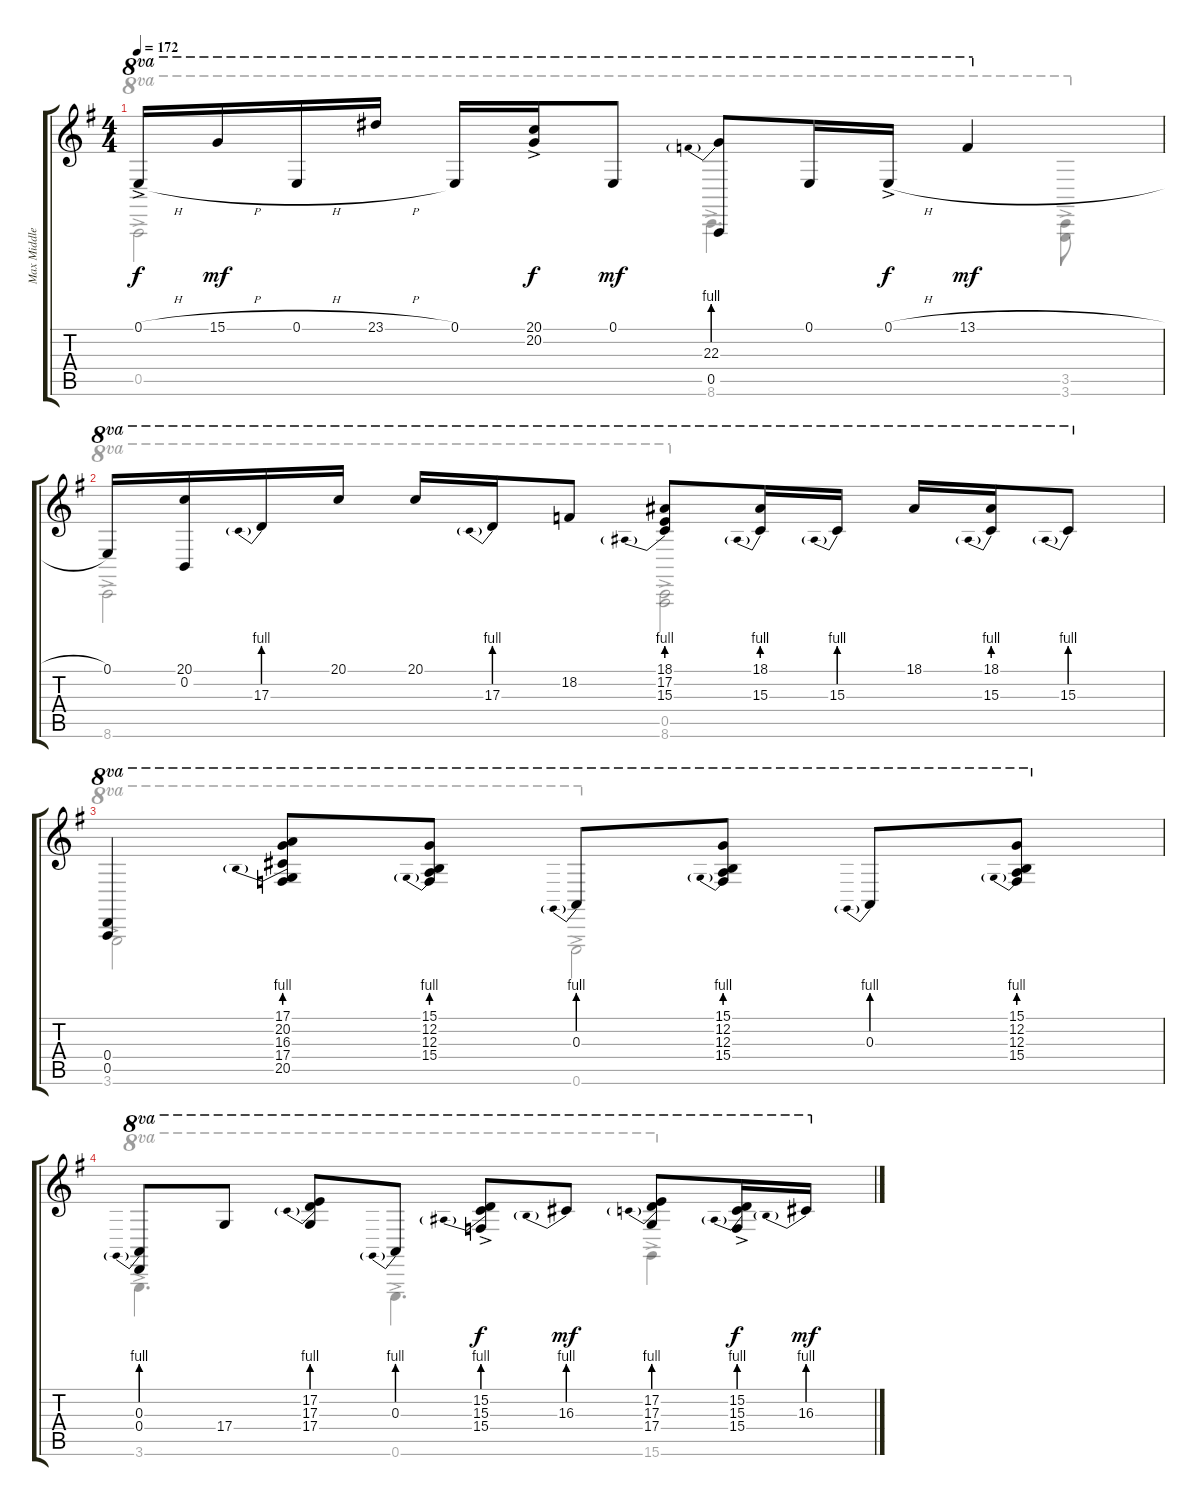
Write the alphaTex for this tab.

\track ("Max Middleton" "Max Middle") {instrument acousticgrandpiano}
\staff {score tabs}
\tuning (E4 B3 G3 D3 A2 E2) {hide}
\voice
\ts (4 4)
\tempo 172
\clef g2
\ks g
0.1{h ac}.16{ot 8va dy f} 15.1{h}.16{ot 8va dy mf} 0.1{h}.16{ot 8va} 23.1{h}.16{ot 8va} 0.1.16{ot 8va} (20.1{ac} 20.2{ac}).16{ot 8va dy f} 0.1.8{ot 8va dy mf} (22.3{be (prebend 0 4 60 4)} 0.5).8{ot 8va} 0.1.16{ot 8va} 0.1{h ac}.16{ot 8va dy f} 13.1{h}.4{ot 8va dy mf} |
0.1.16{ot 8va} (20.1 0.2).16{ot 8va} 17.3{be (prebend 0 4 60 4)}.16{ot 8va} 20.1.16{ot 8va} 20.1.16{ot 8va} 17.3{be (prebend 0 4 60 4)}.16{ot 8va} 18.2.8{ot 8va} (18.1 17.2 15.3{be (prebend 0 4 60 4)}).8{ot 8va} (18.1 15.3{be (prebend 0 4 60 4)}).16{ot 8va} 15.3{be (prebend 0 4 60 4)}.16{ot 8va} 18.1.16{ot 8va} (18.1 15.3{be (prebend 0 4 60 4)}).16{ot 8va} 15.3{be (prebend 0 4 60 4)}.8{ot 8va} |
(0.4 0.5).4{ot 8va} (17.1 20.2 16.3{be (prebend 0 4 60 4)} 17.4 20.5).8{ot 8va} (15.1 12.2 12.3{be (prebend 0 4 60 4)} 15.4).8{ot 8va} 0.3{be (prebend 0 4 60 4)}.8{ot 8va} (15.1 12.2 12.3{be (prebend 0 4 60 4)} 15.4).8{ot 8va} 0.3{be (prebend 0 4 60 4)}.8{ot 8va} (15.1 12.2 12.3{be (prebend 0 4 60 4)} 15.4).8{ot 8va} |
(0.3{be (prebend 0 4 60 4)} 0.4).8{ot 8va} 17.4.8{ot 8va} (17.2 17.3{be (prebend 0 4 60 4)} 17.4).8{ot 8va} 0.3{be (prebend 0 4 60 4)}.8{ot 8va} (15.2{ac} 15.3{be (prebend 0 4 60 4) ac} 15.4{ac}).8{ot 8va dy f} 16.3{be (prebend 0 4 60 4)}.8{ot 8va dy mf} (17.2 17.3{be (prebend 0 4 60 4)} 17.4).8{ot 8va} (15.2{ac} 15.3{be (prebend 0 4 60 4) ac} 15.4{ac}).16{ot 8va dy f} 16.3{be (prebend 0 4 60 4)}.16{ot 8va dy mf}
\voice
\clef g2
\ottava regular
\simile none
\ks g
0.5{ac}.2{ot 8va dy f} 8.6{ac}.4{d ot 8va} (3.5{ac} 3.6{ac}).8{ot 8va} |
8.6{ac}.2{ot 8va} (0.5{ac} 8.6{ac}).2{ot 8va} |
3.6{ac}.2{ot 8va} 0.6{ac}.2{ot 8va} |
3.6{ac}.4{d ot 8va} 0.6{ac}.4{d ot 8va} 15.6{ac}.4{ot 8va}
